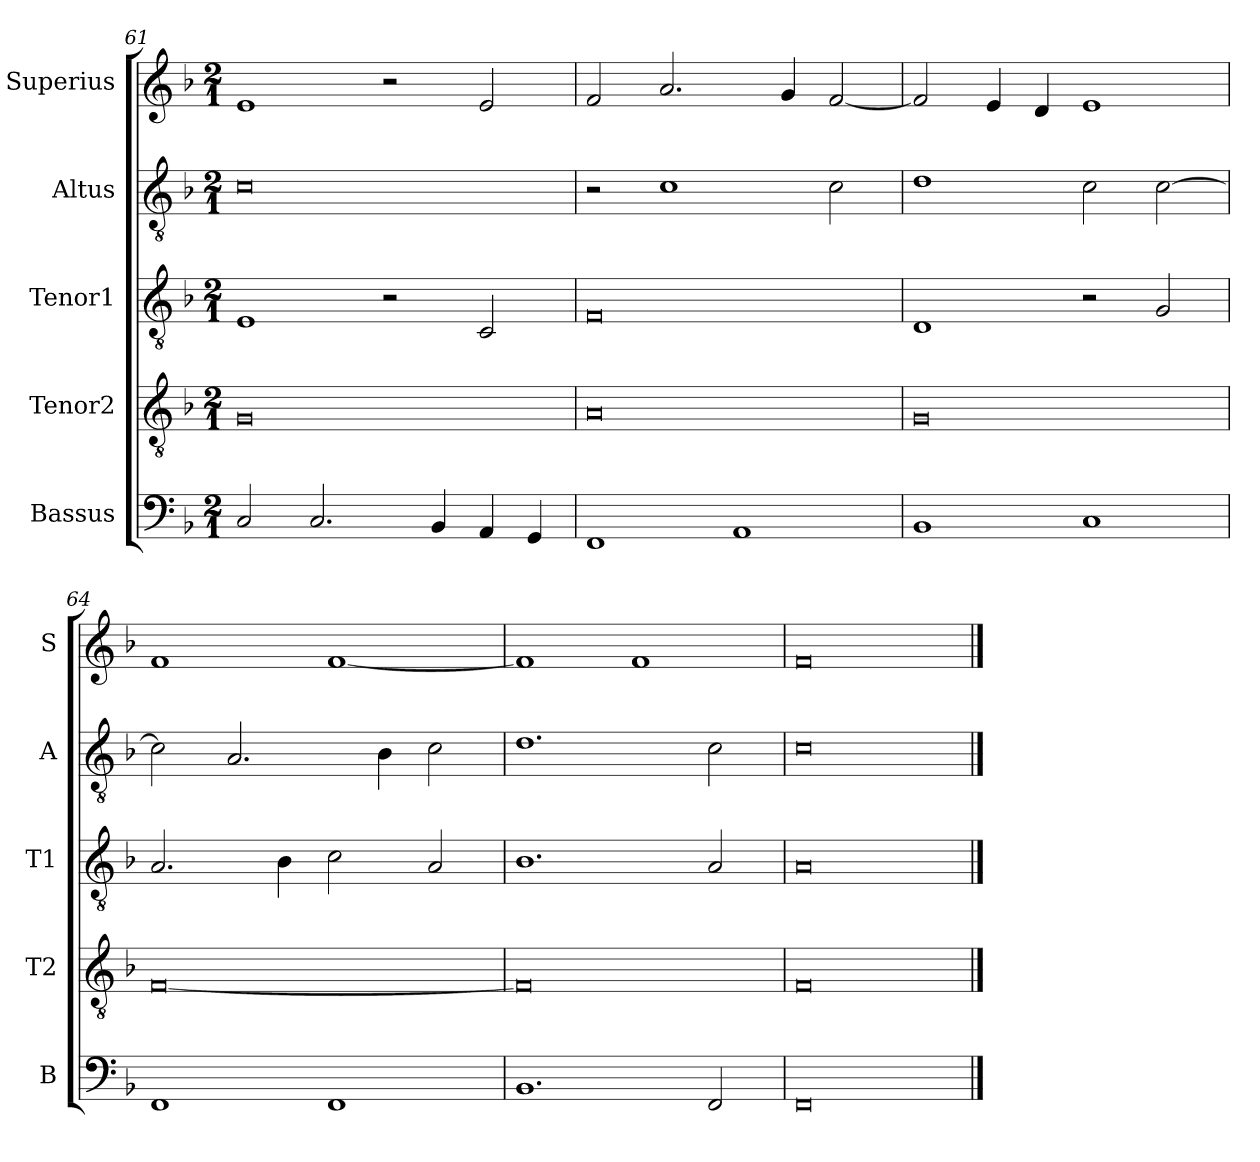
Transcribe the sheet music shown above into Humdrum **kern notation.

**kern	**kern	**kern	**kern	**kern
*part5	*part4	*part3	*part2	*part1
*staff5	*staff4	*staff3	*staff2	*staff1
*I"Bassus	*I"Tenor2	*I"Tenor1	*I"Altus	*I"Superius
*I'B	*I'T2	*I'T1	*I'A	*I'S
*clefF4	*clefGv2	*clefGv2	*clefGv2	*clefG2
*k[b-]	*k[b-]	*k[b-]	*k[b-]	*k[b-]
*M2/1	*M2/1	*M2/1	*M2/1	*M2/1
=61	=61	=61	=61	=61
2C/	0G	1E	0c	1e
2.C/	.	.	.	.
.	.	2r	.	2r
4BB-/	.	.	.	.
4AA/	.	2C/	.	2e/
4GG/	.	.	.	.
=62	=62	=62	=62	=62
1FF	0A	0F	2r	2f/
.	.	.	1c	2.a/
1AA	.	.	.	.
.	.	.	.	4g/
.	.	.	2c\	[2f/
=63	=63	=63	=63	=63
1BB-	0G	1D	1d	2f/]
.	.	.	.	4e/
.	.	.	.	4d/
1C	.	2r	2c\	1e
.	.	2G/	[2c\	.
=64	=64	=64	=64	=64
1FF	[0F	2.A/	2c\]	1f
.	.	.	2.A/	.
.	.	4B-\	.	.
1FF	.	2c\	.	[1f
.	.	.	4B-\	.
.	.	2A/	2c\	.
=65	=65	=65	=65	=65
1.BB-	0F]	1.B-	1.d	1f]
.	.	.	.	1f
2FF/	.	2A/	2c\	.
=66	=66	=66	=66	=66
0FF	0F	0A	0c	0f
==	==	==	==	==
*-	*-	*-	*-	*-
